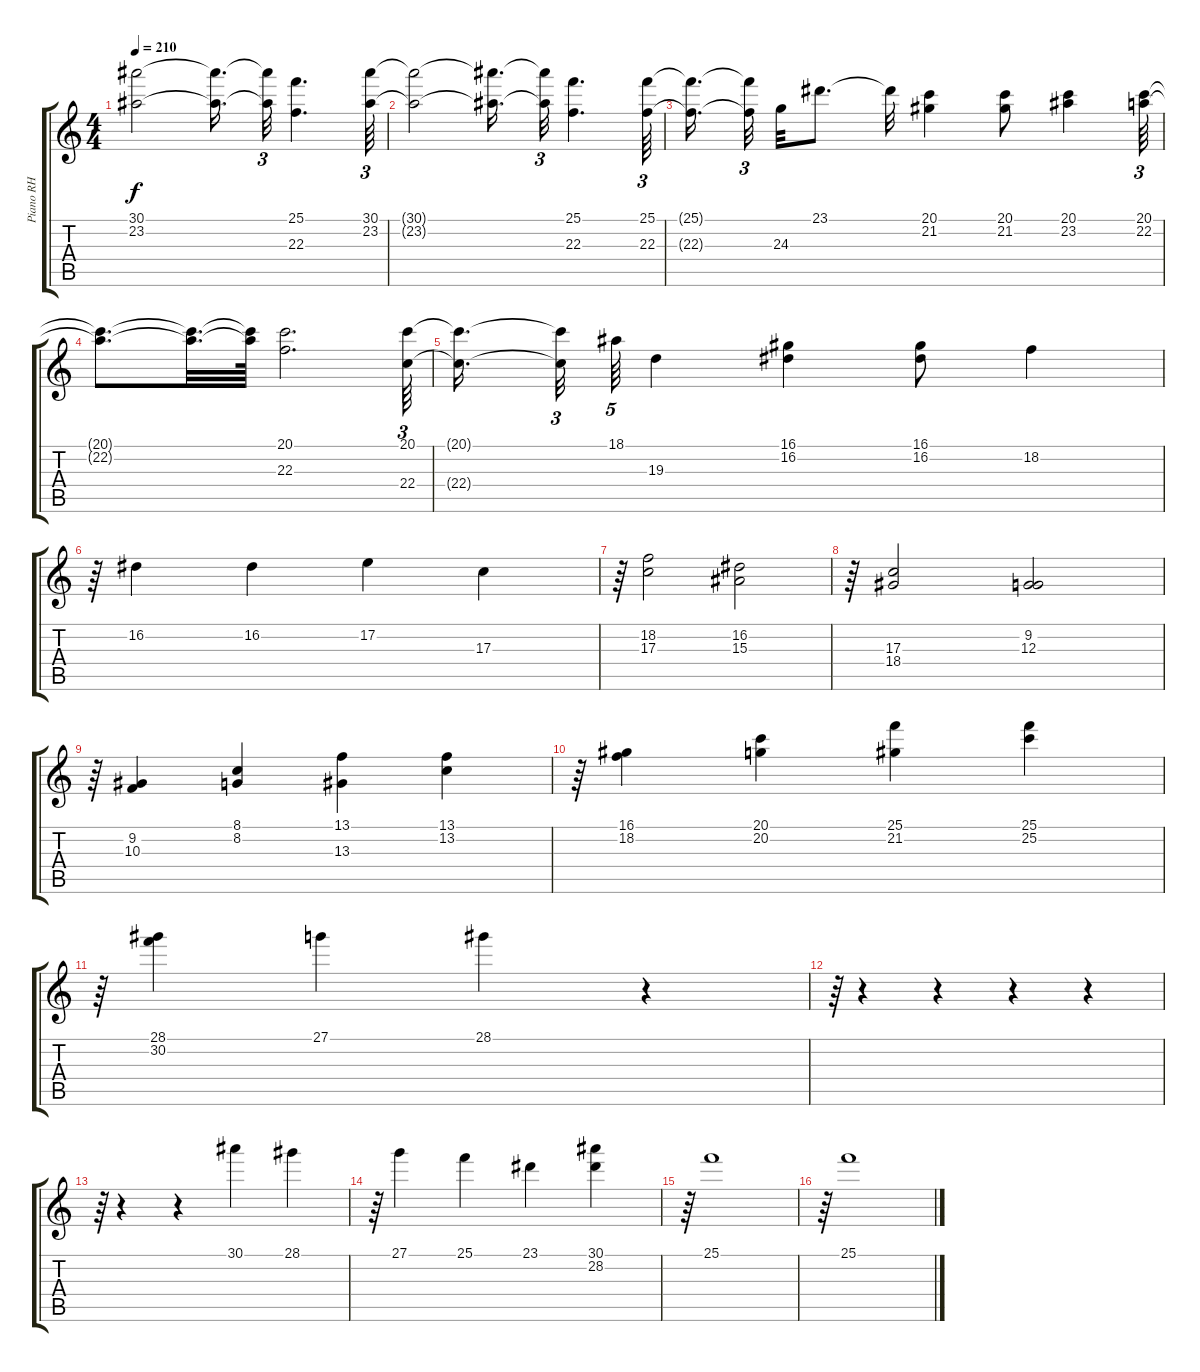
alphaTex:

\track ("Piano RH" "Piano RH") {instrument acousticgrandpiano}
\staff {score tabs}
\tuning (E4 B3 G3 D3 A2 E2) {hide}
\ts (4 4)
\tempo 210
\clef g2
\ks c
(30.1{t} 23.2{t}).2{dy f} (30.1{t} 23.2{t}).16{d} (30.1{t} 23.2{t}).32{tu (3 2)} (25.1 22.3).4{d} (30.1 23.2).64{tu (3 2)} |
(30.1{t} 23.2{t}).2 (30.1{t} 23.2{t}).16{d} (30.1{t} 23.2{t}).32{tu (3 2)} (25.1 22.3).4{d} (25.1 22.3).64{tu (3 2)} |
(25.1{t} 22.3{t}).16{d} (25.1{t} 22.3{t}).32{tu (3 2)} 24.3.32 23.1.8{d} 23.1{t}.32 (20.1 21.2).4 (20.1 21.2).8 (20.1 23.2).4 (20.1 22.2).64{tu (3 2)} |
(20.1{t} 22.2{t}).8{d} (20.1{t} 22.2{t}).32{d} (20.1{t} 22.2{t}).64 (20.1 22.3).2{d} (20.1 22.4).64{tu (3 2)} |
(20.1{t} 22.4{t}).16{d} (20.1{t} 22.4{t}).32{tu (3 2)} 18.1.64{tu (5 4)} 19.3.4 (16.1 16.2).4 (16.1 16.2).8 18.2.4 |
r.64 16.2.4 16.2.4 17.2.4 17.3.4 |
r.64 (18.2 17.3).2 (16.2 15.3).2 |
r.64 (17.3 18.4).2 (9.2 12.3).2 |
r.64 (9.2 10.3).4 (8.1 8.2).4 (13.1 13.3).4 (13.1 13.2).4 |
r.64 (16.1 18.2).4 (20.1 20.2).4 (25.1 21.2).4 (25.1 25.2).4 |
r.64 (28.1 30.2).4 27.1.4 28.1.4 r.4 |
r.64 r.4 r.4 r.4 r.4 |
r.64 r.4 r.4 30.1.4 28.1.4 |
r.64 27.1.4 25.1.4 23.1.4 (30.1 28.2).4 |
r.64 25.1.1 |
r.64 25.1.1
